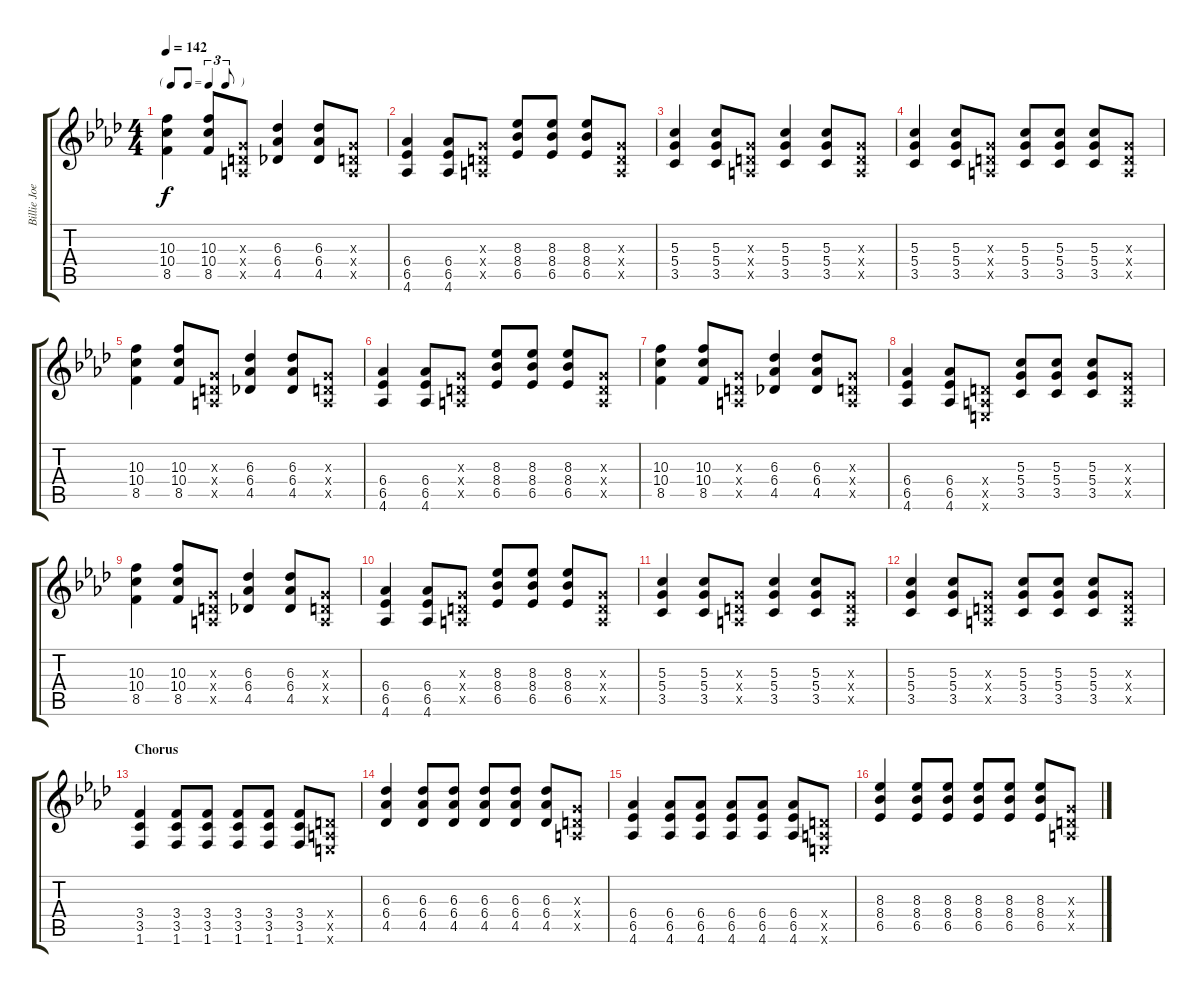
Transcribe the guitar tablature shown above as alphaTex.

\track ("Billie Joe Armstrong (Guitar 2)" "Billie Joe") {instrument distortionguitar}
\staff {score tabs}
\tuning (E4 B3 G3 D3 A2 E2) {hide}
\ts (4 4)
\tf triplet8th
\tempo 142
\clef g2
\ks ab
(10.3 10.4 8.5).4{dy f} (10.3 10.4 8.5).8 (0.3{x} 0.4{x} 0.5{x}).8 (6.3 6.4 4.5).4 (6.3 6.4 4.5).8 (0.3{x} 0.4{x} 0.5{x}).8 |
(6.4 6.5 4.6).4 (6.4 6.5 4.6).8 (0.3{x} 0.4{x} 0.5{x}).8 (8.3 8.4 6.5).8 (8.3 8.4 6.5).8 (8.3 8.4 6.5).8 (0.3{x} 0.4{x} 0.5{x}).8 |
(5.3 5.4 3.5).4 (5.3 5.4 3.5).8 (0.3{x} 0.4{x} 0.5{x}).8 (5.3 5.4 3.5).4 (5.3 5.4 3.5).8 (0.3{x} 0.4{x} 0.5{x}).8 |
(5.3 5.4 3.5).4 (5.3 5.4 3.5).8 (0.3{x} 0.4{x} 0.5{x}).8 (5.3 5.4 3.5).8 (5.3 5.4 3.5).8 (5.3 5.4 3.5).8 (0.3{x} 0.4{x} 0.5{x}).8 |
(10.3 10.4 8.5).4 (10.3 10.4 8.5).8 (0.3{x} 0.4{x} 0.5{x}).8 (6.3 6.4 4.5).4 (6.3 6.4 4.5).8 (0.3{x} 0.4{x} 0.5{x}).8 |
(6.4 6.5 4.6).4 (6.4 6.5 4.6).8 (0.3{x} 0.4{x} 0.5{x}).8 (8.3 8.4 6.5).8 (8.3 8.4 6.5).8 (8.3 8.4 6.5).8 (0.3{x} 0.4{x} 0.5{x}).8 |
(10.3 10.4 8.5).4 (10.3 10.4 8.5).8 (0.3{x} 0.4{x} 0.5{x}).8 (6.3 6.4 4.5).4 (6.3 6.4 4.5).8 (0.3{x} 0.4{x} 0.5{x}).8 |
(6.4 6.5 4.6).4 (6.4 6.5 4.6).8 (0.4{x} 0.5{x} 0.6{x}).8 (5.3 5.4 3.5).8 (5.3 5.4 3.5).8 (5.3 5.4 3.5).8 (0.3{x} 0.4{x} 0.5{x}).8 |
(10.3 10.4 8.5).4 (10.3 10.4 8.5).8 (0.3{x} 0.4{x} 0.5{x}).8 (6.3 6.4 4.5).4 (6.3 6.4 4.5).8 (0.3{x} 0.4{x} 0.5{x}).8 |
(6.4 6.5 4.6).4 (6.4 6.5 4.6).8 (0.3{x} 0.4{x} 0.5{x}).8 (8.3 8.4 6.5).8 (8.3 8.4 6.5).8 (8.3 8.4 6.5).8 (0.3{x} 0.4{x} 0.5{x}).8 |
(5.3 5.4 3.5).4 (5.3 5.4 3.5).8 (0.3{x} 0.4{x} 0.5{x}).8 (5.3 5.4 3.5).4 (5.3 5.4 3.5).8 (0.3{x} 0.4{x} 0.5{x}).8 |
(5.3 5.4 3.5).4 (5.3 5.4 3.5).8 (0.3{x} 0.4{x} 0.5{x}).8 (5.3 5.4 3.5).8 (5.3 5.4 3.5).8 (5.3 5.4 3.5).8 (0.3{x} 0.4{x} 0.5{x}).8 |
\section ("" "Chorus")
(3.4 3.5 1.6).4 (3.4 3.5 1.6).8 (3.4 3.5 1.6).8 (3.4 3.5 1.6).8 (3.4 3.5 1.6).8 (3.4 3.5 1.6).8 (0.4{x} 0.5{x} 0.6{x}).8 |
(6.3 6.4 4.5).4 (6.3 6.4 4.5).8 (6.3 6.4 4.5).8 (6.3 6.4 4.5).8 (6.3 6.4 4.5).8 (6.3 6.4 4.5).8 (0.3{x} 0.4{x} 0.5{x}).8 |
(6.4 6.5 4.6).4 (6.4 6.5 4.6).8 (6.4 6.5 4.6).8 (6.4 6.5 4.6).8 (6.4 6.5 4.6).8 (6.4 6.5 4.6).8 (0.4{x} 0.5{x} 0.6{x}).8 |
(8.3 8.4 6.5).4 (8.3 8.4 6.5).8 (8.3 8.4 6.5).8 (8.3 8.4 6.5).8 (8.3 8.4 6.5).8 (8.3 8.4 6.5).8 (0.3{x} 0.4{x} 0.5{x}).8
